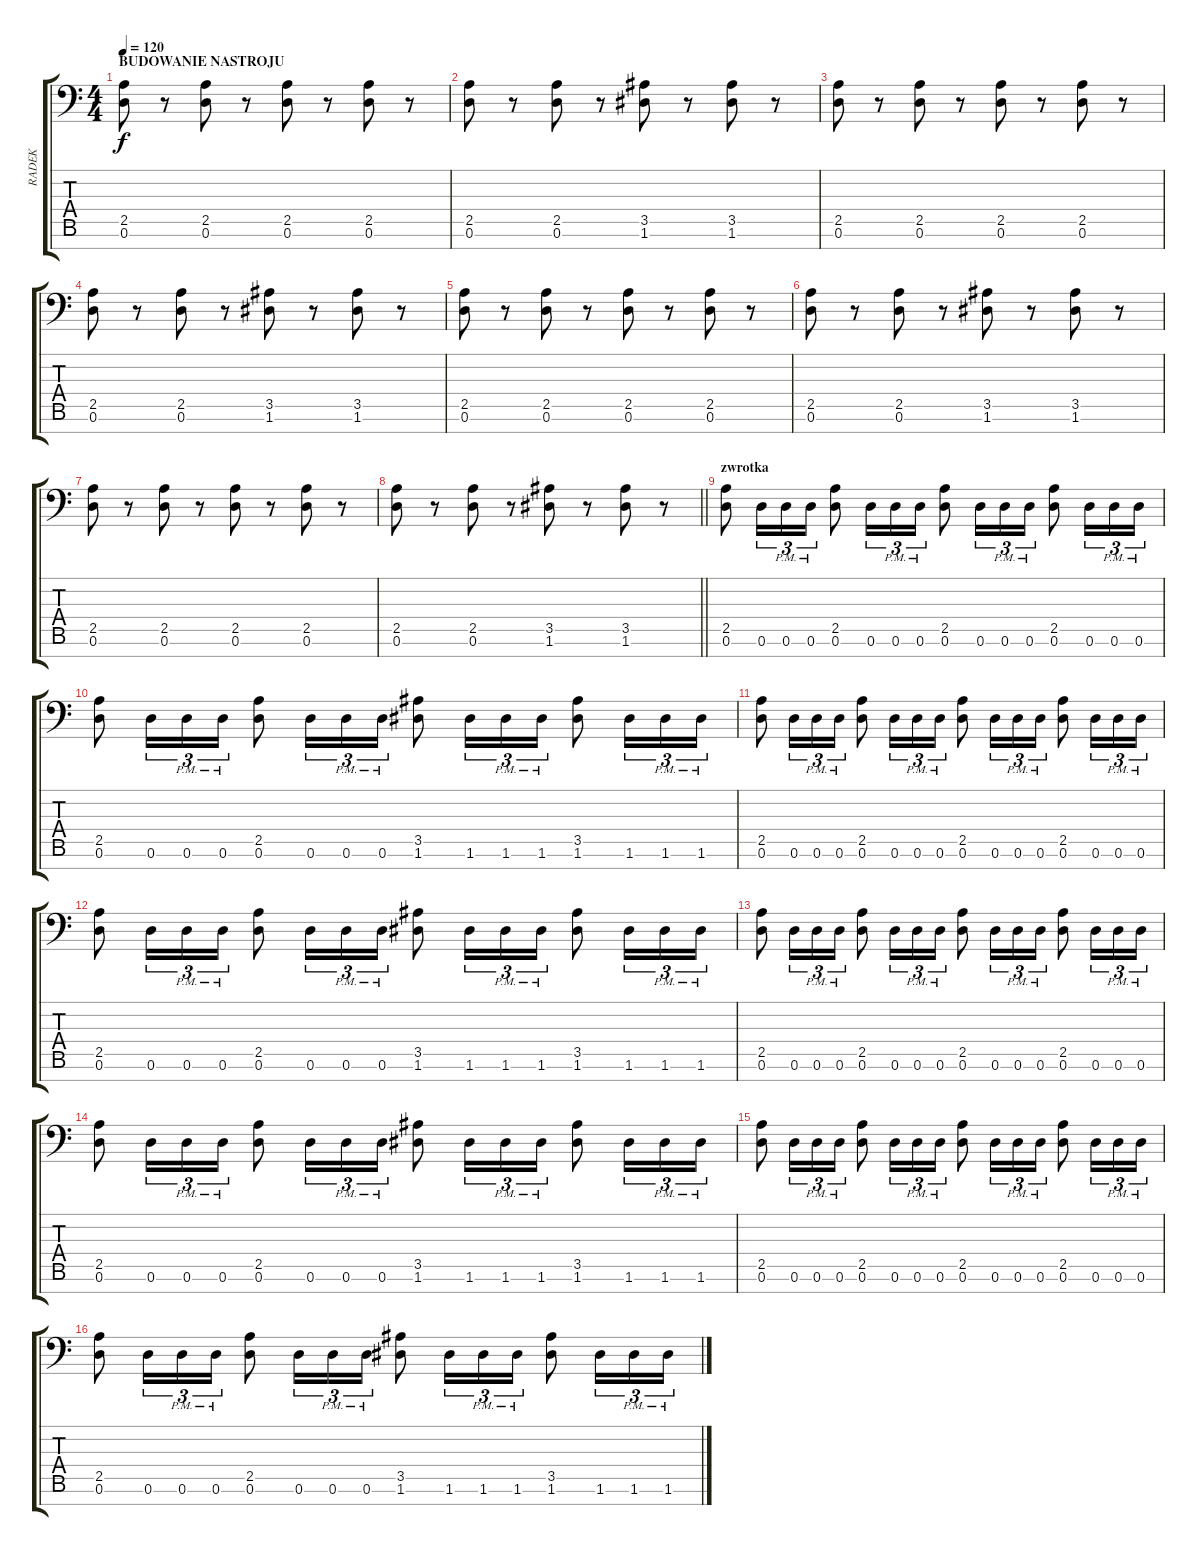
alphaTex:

\track ("RADEK" "RADEK") {instrument distortionguitar}
\staff {score tabs}
\tuning (D4 A3 F3 C3 G2 D2 A1) {hide}
\ts (4 4)
\section ("" "BUDOWANIE NASTROJU")
\tempo 120
\clef f4
\ks c
(2.5 0.6).8{dy f} r.8 (2.5 0.6).8 r.8 (2.5 0.6).8 r.8 (2.5 0.6).8 r.8 |
(2.5 0.6).8 r.8 (2.5 0.6).8 r.8 (3.5 1.6).8 r.8 (3.5 1.6).8 r.8 |
(2.5 0.6).8 r.8 (2.5 0.6).8 r.8 (2.5 0.6).8 r.8 (2.5 0.6).8 r.8 |
(2.5 0.6).8 r.8 (2.5 0.6).8 r.8 (3.5 1.6).8 r.8 (3.5 1.6).8 r.8 |
(2.5 0.6).8 r.8 (2.5 0.6).8 r.8 (2.5 0.6).8 r.8 (2.5 0.6).8 r.8 |
(2.5 0.6).8 r.8 (2.5 0.6).8 r.8 (3.5 1.6).8 r.8 (3.5 1.6).8 r.8 |
(2.5 0.6).8 r.8 (2.5 0.6).8 r.8 (2.5 0.6).8 r.8 (2.5 0.6).8 r.8 |
\barLineRight lightlight
(2.5 0.6).8 r.8 (2.5 0.6).8 r.8 (3.5 1.6).8 r.8 (3.5 1.6).8 r.8 |
\section ("" "zwrotka")
(2.5 0.6).8 0.6.16{tu (3 2)} 0.6{pm}.16{tu (3 2)} 0.6{pm}.16{tu (3 2)} (2.5 0.6).8 0.6.16{tu (3 2)} 0.6{pm}.16{tu (3 2)} 0.6{pm}.16{tu (3 2)} (2.5 0.6).8 0.6.16{tu (3 2)} 0.6{pm}.16{tu (3 2)} 0.6{pm}.16{tu (3 2)} (2.5 0.6).8 0.6.16{tu (3 2)} 0.6{pm}.16{tu (3 2)} 0.6{pm}.16{tu (3 2)} |
(2.5 0.6).8 0.6.16{tu (3 2)} 0.6{pm}.16{tu (3 2)} 0.6{pm}.16{tu (3 2)} (2.5 0.6).8 0.6.16{tu (3 2)} 0.6{pm}.16{tu (3 2)} 0.6{pm}.16{tu (3 2)} (3.5 1.6).8 1.6.16{tu (3 2)} 1.6{pm}.16{tu (3 2)} 1.6{pm}.16{tu (3 2)} (3.5 1.6).8 1.6.16{tu (3 2)} 1.6{pm}.16{tu (3 2)} 1.6{pm}.16{tu (3 2)} |
(2.5 0.6).8 0.6.16{tu (3 2)} 0.6{pm}.16{tu (3 2)} 0.6{pm}.16{tu (3 2)} (2.5 0.6).8 0.6.16{tu (3 2)} 0.6{pm}.16{tu (3 2)} 0.6{pm}.16{tu (3 2)} (2.5 0.6).8 0.6.16{tu (3 2)} 0.6{pm}.16{tu (3 2)} 0.6{pm}.16{tu (3 2)} (2.5 0.6).8 0.6.16{tu (3 2)} 0.6{pm}.16{tu (3 2)} 0.6{pm}.16{tu (3 2)} |
(2.5 0.6).8 0.6.16{tu (3 2)} 0.6{pm}.16{tu (3 2)} 0.6{pm}.16{tu (3 2)} (2.5 0.6).8 0.6.16{tu (3 2)} 0.6{pm}.16{tu (3 2)} 0.6{pm}.16{tu (3 2)} (3.5 1.6).8 1.6.16{tu (3 2)} 1.6{pm}.16{tu (3 2)} 1.6{pm}.16{tu (3 2)} (3.5 1.6).8 1.6.16{tu (3 2)} 1.6{pm}.16{tu (3 2)} 1.6{pm}.16{tu (3 2)} |
(2.5 0.6).8 0.6.16{tu (3 2)} 0.6{pm}.16{tu (3 2)} 0.6{pm}.16{tu (3 2)} (2.5 0.6).8 0.6.16{tu (3 2)} 0.6{pm}.16{tu (3 2)} 0.6{pm}.16{tu (3 2)} (2.5 0.6).8 0.6.16{tu (3 2)} 0.6{pm}.16{tu (3 2)} 0.6{pm}.16{tu (3 2)} (2.5 0.6).8 0.6.16{tu (3 2)} 0.6{pm}.16{tu (3 2)} 0.6{pm}.16{tu (3 2)} |
(2.5 0.6).8 0.6.16{tu (3 2)} 0.6{pm}.16{tu (3 2)} 0.6{pm}.16{tu (3 2)} (2.5 0.6).8 0.6.16{tu (3 2)} 0.6{pm}.16{tu (3 2)} 0.6{pm}.16{tu (3 2)} (3.5 1.6).8 1.6.16{tu (3 2)} 1.6{pm}.16{tu (3 2)} 1.6{pm}.16{tu (3 2)} (3.5 1.6).8 1.6.16{tu (3 2)} 1.6{pm}.16{tu (3 2)} 1.6{pm}.16{tu (3 2)} |
(2.5 0.6).8 0.6.16{tu (3 2)} 0.6{pm}.16{tu (3 2)} 0.6{pm}.16{tu (3 2)} (2.5 0.6).8 0.6.16{tu (3 2)} 0.6{pm}.16{tu (3 2)} 0.6{pm}.16{tu (3 2)} (2.5 0.6).8 0.6.16{tu (3 2)} 0.6{pm}.16{tu (3 2)} 0.6{pm}.16{tu (3 2)} (2.5 0.6).8 0.6.16{tu (3 2)} 0.6{pm}.16{tu (3 2)} 0.6{pm}.16{tu (3 2)} |
(2.5 0.6).8 0.6.16{tu (3 2)} 0.6{pm}.16{tu (3 2)} 0.6{pm}.16{tu (3 2)} (2.5 0.6).8 0.6.16{tu (3 2)} 0.6{pm}.16{tu (3 2)} 0.6{pm}.16{tu (3 2)} (3.5 1.6).8 1.6.16{tu (3 2)} 1.6{pm}.16{tu (3 2)} 1.6{pm}.16{tu (3 2)} (3.5 1.6).8 1.6.16{tu (3 2)} 1.6{pm}.16{tu (3 2)} 1.6{pm}.16{tu (3 2)}
